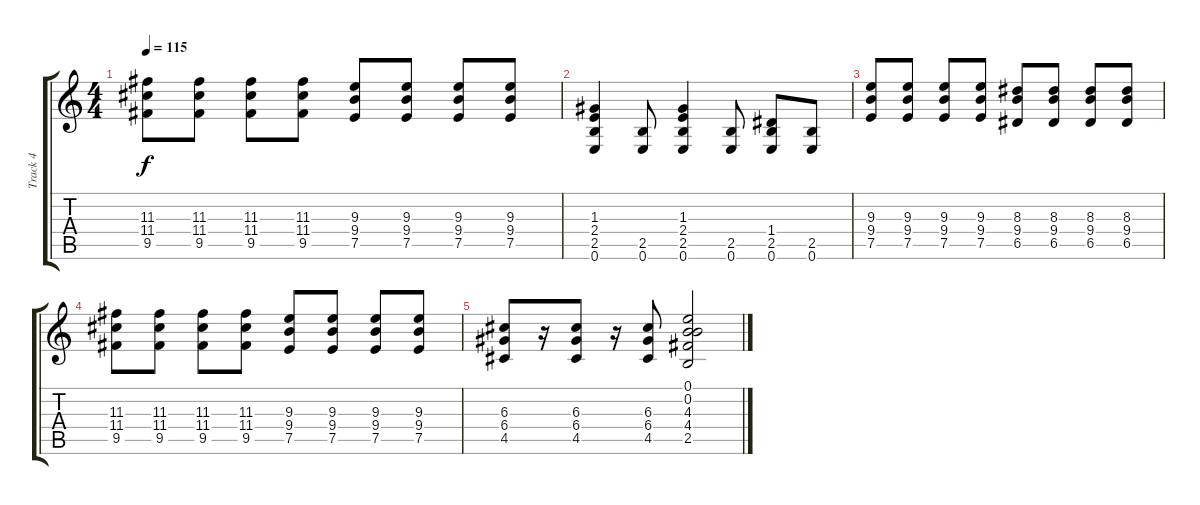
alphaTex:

\track ("Track 4" "Track 4") {instrument distortionguitar bank 29}
\staff {score tabs}
\tuning (E4 B3 G3 D3 A2 E2) {hide}
\ts (4 4)
\tempo 115
\clef g2
\ks c
(11.3 11.4 9.5).8{dy f} (11.3 11.4 9.5).8 (11.3 11.4 9.5).8 (11.3 11.4 9.5).8 (9.3 9.4 7.5).8 (9.3 9.4 7.5).8 (9.3 9.4 7.5).8 (9.3 9.4 7.5).8 |
(1.3 2.4 2.5 0.6).4 (2.5 0.6).8 (1.3 2.4 2.5 0.6).4 (2.5 0.6).8 (1.4 2.5 0.6).8 (2.5 0.6).8 |
(9.3 9.4 7.5).8 (9.3 9.4 7.5).8 (9.3 9.4 7.5).8 (9.3 9.4 7.5).8 (8.3 9.4 6.5).8 (8.3 9.4 6.5).8 (8.3 9.4 6.5).8 (8.3 9.4 6.5).8 |
(11.3 11.4 9.5).8 (11.3 11.4 9.5).8 (11.3 11.4 9.5).8 (11.3 11.4 9.5).8 (9.3 9.4 7.5).8 (9.3 9.4 7.5).8 (9.3 9.4 7.5).8 (9.3 9.4 7.5).8 |
(6.3 6.4 4.5).8 r.16 (6.3 6.4 4.5).8 r.16 (6.3 6.4 4.5).8 (0.1 0.2 4.3 4.4 2.5).2
